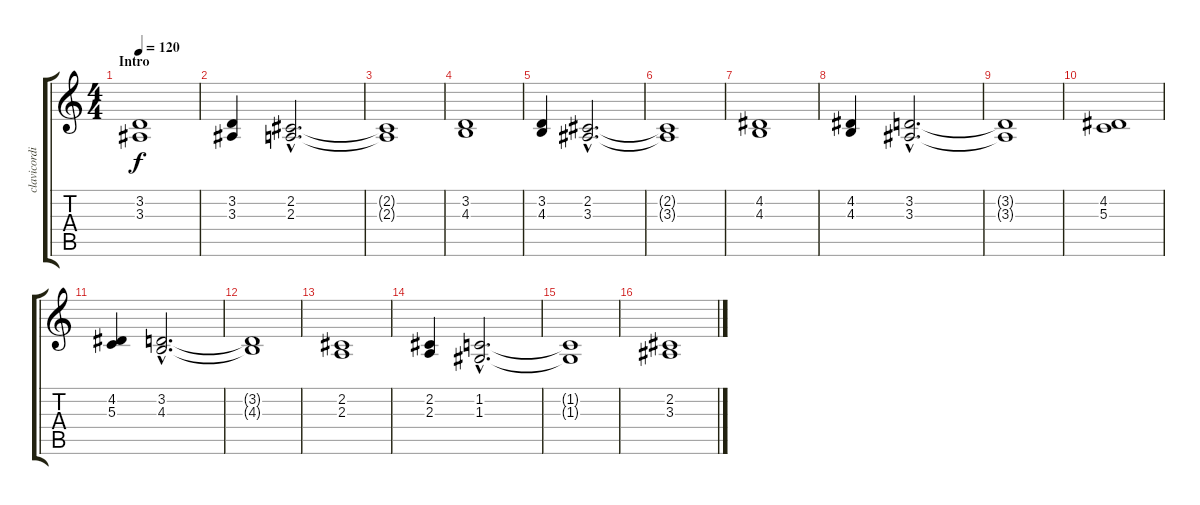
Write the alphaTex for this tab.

\track ("clavicordio" "clavicordi") {instrument churchorgan}
\staff {score tabs}
\tuning (E4 B3 G3 D3 A2 E2) {hide}
\ts (4 4)
\section ("" "Intro")
\tempo 120
\clef g2
\ks c
(3.2 3.3).1{dy f instrument churchorgan} |
(3.2 3.3).4 (2.2{hac} 2.3{hac}).2{d} |
(2.2{t} 2.3{t}).1 |
(3.2 4.3).1 |
(3.2 4.3).4 (2.2{hac} 3.3{hac}).2{d} |
(2.2{t} 3.3{t}).1 |
(4.2 4.3).1 |
(4.2 4.3).4 (3.2{hac} 3.3{hac}).2{d} |
(3.2{t} 3.3{t}).1 |
(4.2 5.3).1 |
(4.2 5.3).4 (3.2{hac} 4.3{hac}).2{d} |
(3.2{t} 4.3{t}).1 |
(2.2 2.3).1 |
(2.2 2.3).4 (1.2{hac} 1.3{hac}).2{d} |
(1.2{t} 1.3{t}).1 |
(2.2 3.3).1
